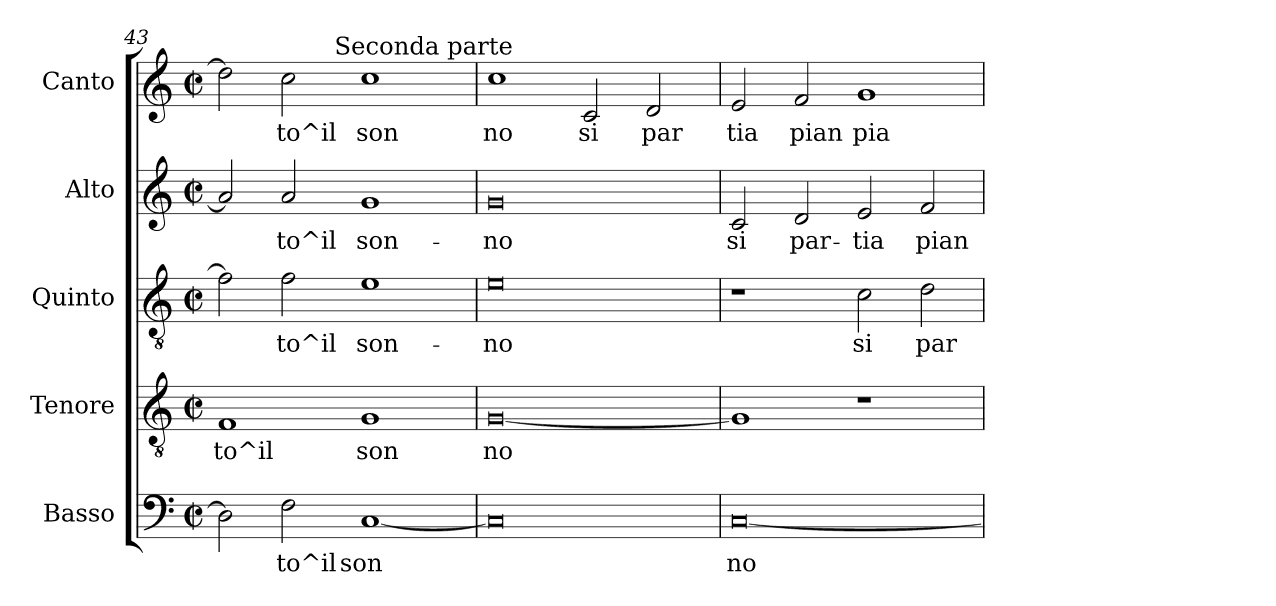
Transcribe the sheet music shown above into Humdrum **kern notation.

**kern	**text	**kern	**text	**kern	**text	**kern	**text	**kern	**text
*part5	*part5	*part4	*part4	*part3	*part3	*part2	*part2	*part1	*part1
*staff5	*staff5	*staff4	*staff4	*staff3	*staff3	*staff2	*staff2	*staff1	*staff1
*I"Basso	*	*I"Tenore	*	*I"Quinto	*	*I"Alto	*	*I"Canto	*
*I'Basso	*	*I'Tenore	*	*I'Quinto	*	*I'Alto	*	*I'Canto	*
*clefF4	*	*clefGv2	*	*clefGv2	*	*clefG2	*	*clefG2	*
*k[]	*	*k[]	*	*k[]	*	*k[]	*	*k[]	*
*C:	*	*C:	*	*C:	*	*C:	*	*C:	*
*M2/2	*	*M2/2	*	*M2/2	*	*M2/2	*	*M2/2	*
*met(c|)	*	*met(c|)	*	*met(c|)	*	*met(c|)	*	*met(c|)	*
=43	=43	=43	=43	=43	=43	=43	=43	=43	=43
!	!LO:LY:b:cj	!	!LO:LY:b:cj	!	!LO:LY:b:cj	!	!LO:LY:b:cj	!	!LO:LY:b:cj
*	*	*	*	*	*	*	*	*^	*
2D\]	--	1F	to^il	2f\]	--	2a/]	--	2dd\]	2..ryy	.
!	!LO:LY:b:cj	!	!	!	!LO:LY:b:cj	!	!LO:LY:b:cj	!	!	!LO:LY:b:cj
2F\	-to^il	.	.	2f\	-to^il	2a/	-to^il	2cc\	.	to^il
!	!	!	!	!	!	!	!	!	!LO:TX:a:t=Seconda parte	!
.	.	.	.	.	.	.	.	.	1ryy	.
!	!LO:LY:b:cj	!	!LO:LY:b:cj	!	!LO:LY:b:cj	!	!LO:LY:b:cj	!	!	!LO:LY:b:cj
[<1C	son-	1G	son	1e	son-	1g	son-	1cc	.	son
.	.	.	.	.	.	.	.	.	8ryy	.
=44	=44	=44	=44	=44	=44	=44	=44	=44	=44	=44
!	!LO:LY:b:cj	!	!LO:LY:b:cj	!	!LO:LY:b:cj	!	!LO:LY:b:cj	!	!	!LO:LY:b:cj
*	*	*	*	*	*	*	*	*v	*v	*
0C]	--	[<0G	no	0e	-no	0g	-no	1cc	no
!	!	!	!	!	!	!	!	!	!LO:LY:b:cj
.	.	.	.	.	.	.	.	2c/	si
!	!	!	!	!	!	!	!	!	!LO:LY:b:cj
.	.	.	.	.	.	.	.	2d/	par
=45	=45	=45	=45	=45	=45	=45	=45	=45	=45
!	!LO:LY:b:cj	!	!LO:LY:b:cj	!	!	!	!LO:LY:b:cj	!	!LO:LY:b:cj
[<0C	-no	1G]	.	1r	.	2c/	si	2e/	tia
!	!	!	!	!	!	!	!LO:LY:b:cj	!	!LO:LY:b:cj
.	.	.	.	.	.	2d/	par-	2f/	pian
!	!	!	!	!	!LO:LY:b:cj	!	!LO:LY:b:cj	!	!LO:LY:b:cj
.	.	1r	.	2c\	si	2e/	-tia	1g	pia
!	!	!	!	!	!LO:LY:b:cj	!	!LO:LY:b:cj	!	!
.	.	.	.	2d\	par-	2f/	pian	.	.
=	=	=	=	=	=	=	=	=	=
*-	*-	*-	*-	*-	*-	*-	*-	*-	*-
